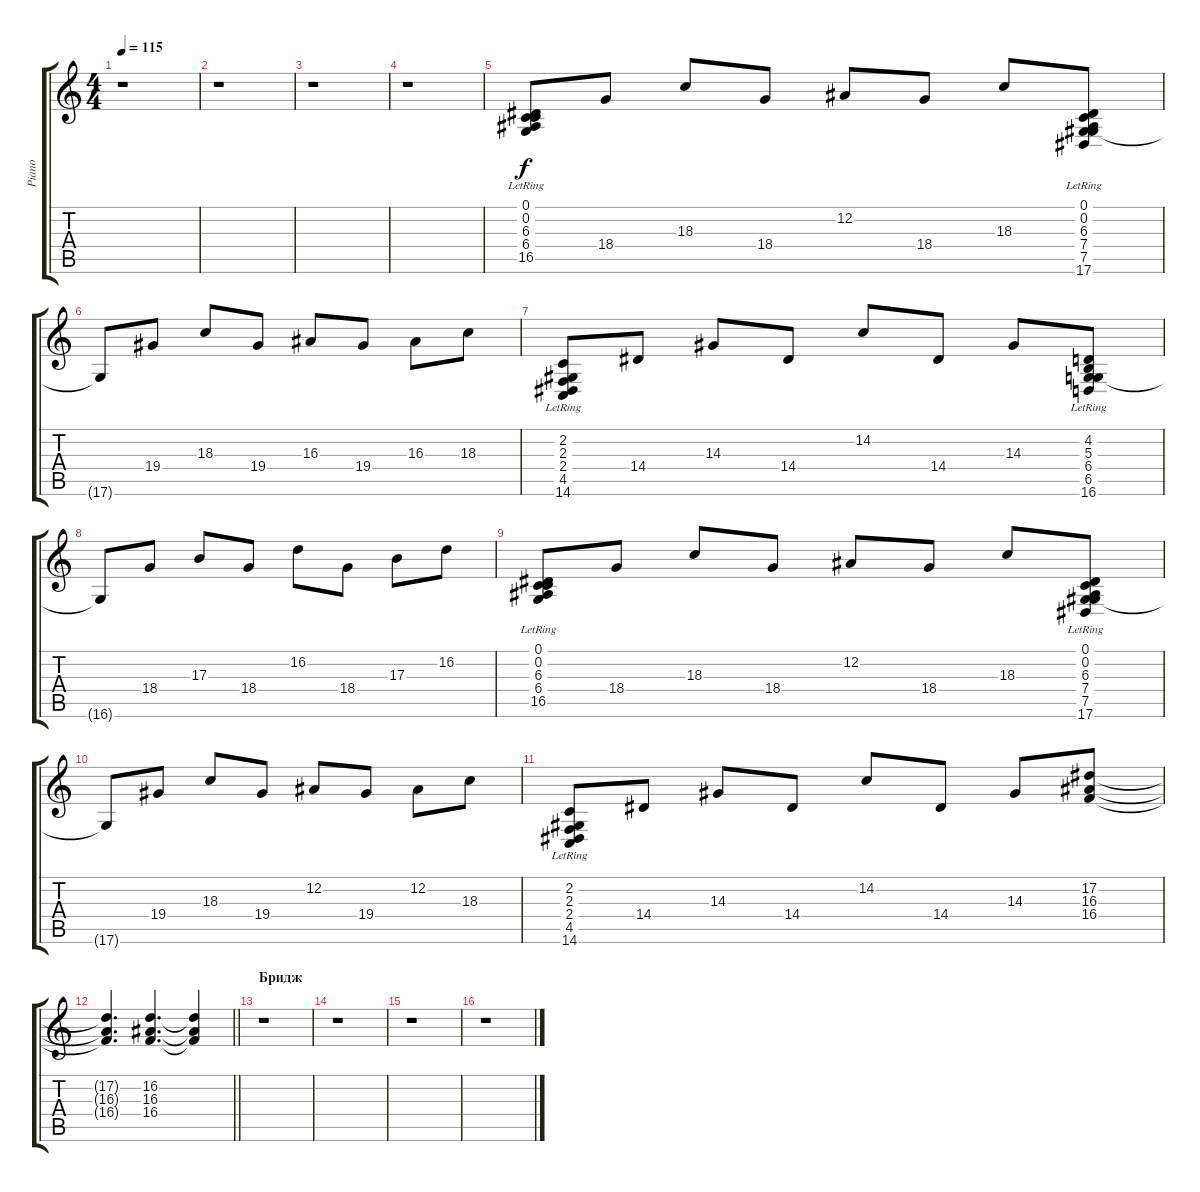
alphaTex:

\track ("Piano" "Piano") {instrument acousticgrandpiano}
\staff {score tabs}
\tuning (Eb4 Bb3 Gb3 Db3 Ab2 Eb2) {hide}
\ts (4 4)
\tempo 115
\clef g2
\ks c
r.1{dy f} |
r.1 |
r.1 |
r.1 |
(0.1{lr} 0.2{lr} 6.3{lr} 6.4{lr} 16.5{lr}).8 18.4.8 18.3.8 18.4.8 12.2.8 18.4.8 18.3.8 (0.1{lr} 0.2{lr} 6.3{lr} 7.4{lr} 7.5{lr} 17.6{lr}).8 |
17.6{t}.8 19.4.8 18.3.8 19.4.8 16.3.8 19.4.8 16.3.8 18.3.8 |
(2.2{lr} 2.3{lr} 2.4{lr} 4.5{lr} 14.6{lr}).8 14.4.8 14.3.8 14.4.8 14.2.8 14.4.8 14.3.8 (4.2{lr} 5.3{lr} 6.4{lr} 6.5{lr} 16.6{lr}).8 |
16.6{t}.8 18.4.8 17.3.8 18.4.8 16.2.8 18.4.8 17.3.8 16.2.8 |
(0.1{lr} 0.2{lr} 6.3{lr} 6.4{lr} 16.5).8 18.4.8 18.3.8 18.4.8 12.2.8 18.4.8 18.3.8 (0.1{lr} 0.2{lr} 6.3{lr} 7.4{lr} 7.5{lr} 17.6).8 |
17.6{t}.8 19.4.8 18.3.8 19.4.8 12.2.8 19.4.8 12.2.8 18.3.8 |
(2.2{lr} 2.3{lr} 2.4{lr} 4.5{lr} 14.6).8 14.4.8 14.3.8 14.4.8 14.2.8 14.4.8 14.3.8 (17.2 16.3 16.4).8 |
\barLineRight lightlight
(17.2{t} 16.3{t} 16.4{t}).4{d} (16.2 16.3 16.4).4{d} (16.2{t} 16.3{t} 16.4{t}).4 |
\section ("" "Бридж")
r.1 |
r.1 |
r.1 |
r.1
